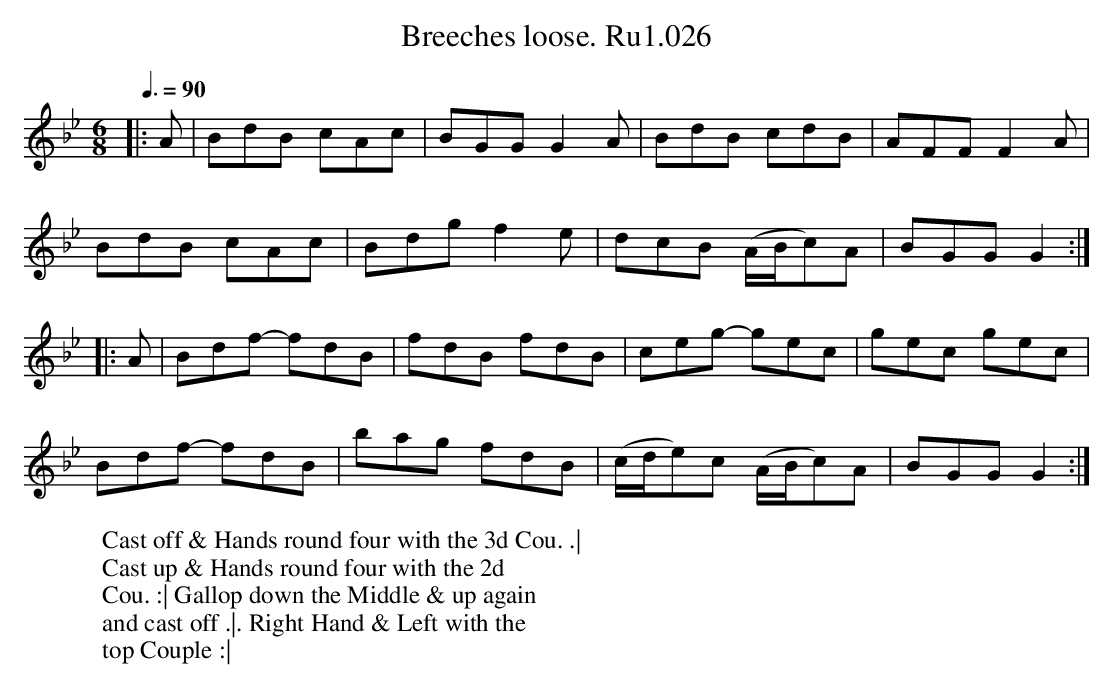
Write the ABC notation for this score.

X:1
T:Breeches loose. Ru1.026
M:6/8
L:1/8
W:Cast off & Hands round four with the 3d Cou. .|
W:Cast up & Hands round four with the 2d
W:Cou. :| Gallop down the Middle & up again
W:and cast off .|. Right Hand & Left with the
W:top Couple :|
Q:3/8=90
K:Gm
|:A | BdB cAc | BGG G2A | BdB cdB | AFF F2A |
BdB cAc | Bdg f2e | dcB (A/B/c)A | BGG G2 :|
|: A | Bdf- fdB | fdB fdB | ceg- gec | gec gec |
Bdf- fdB | bag fdB | (c/d/e)c (A/B/c)A | BGG G2 :|
